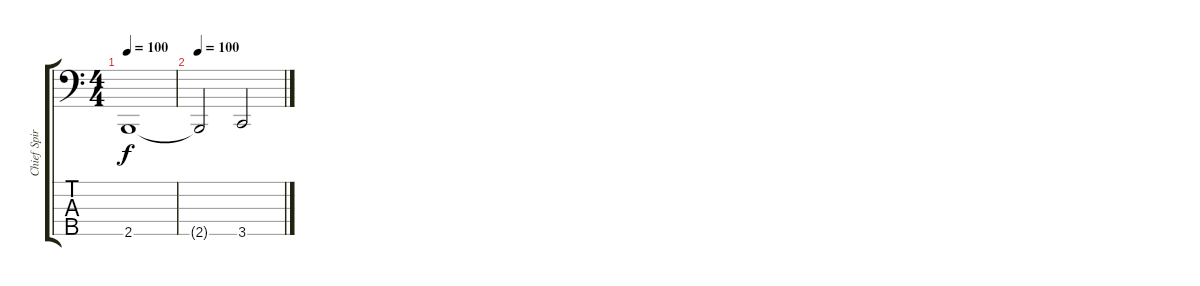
\track ("Chief Spires" "Chief Spir") {instrument electricbasspick}
\staff {score tabs}
\tuning (G2 D2 A1 E1 A0) {hide}
\ts (4 4)
\tempo 100
\clef f4
\ks c
2.5.1{dy f} |
\tempo 100
2.5{t}.2 3.5.2
